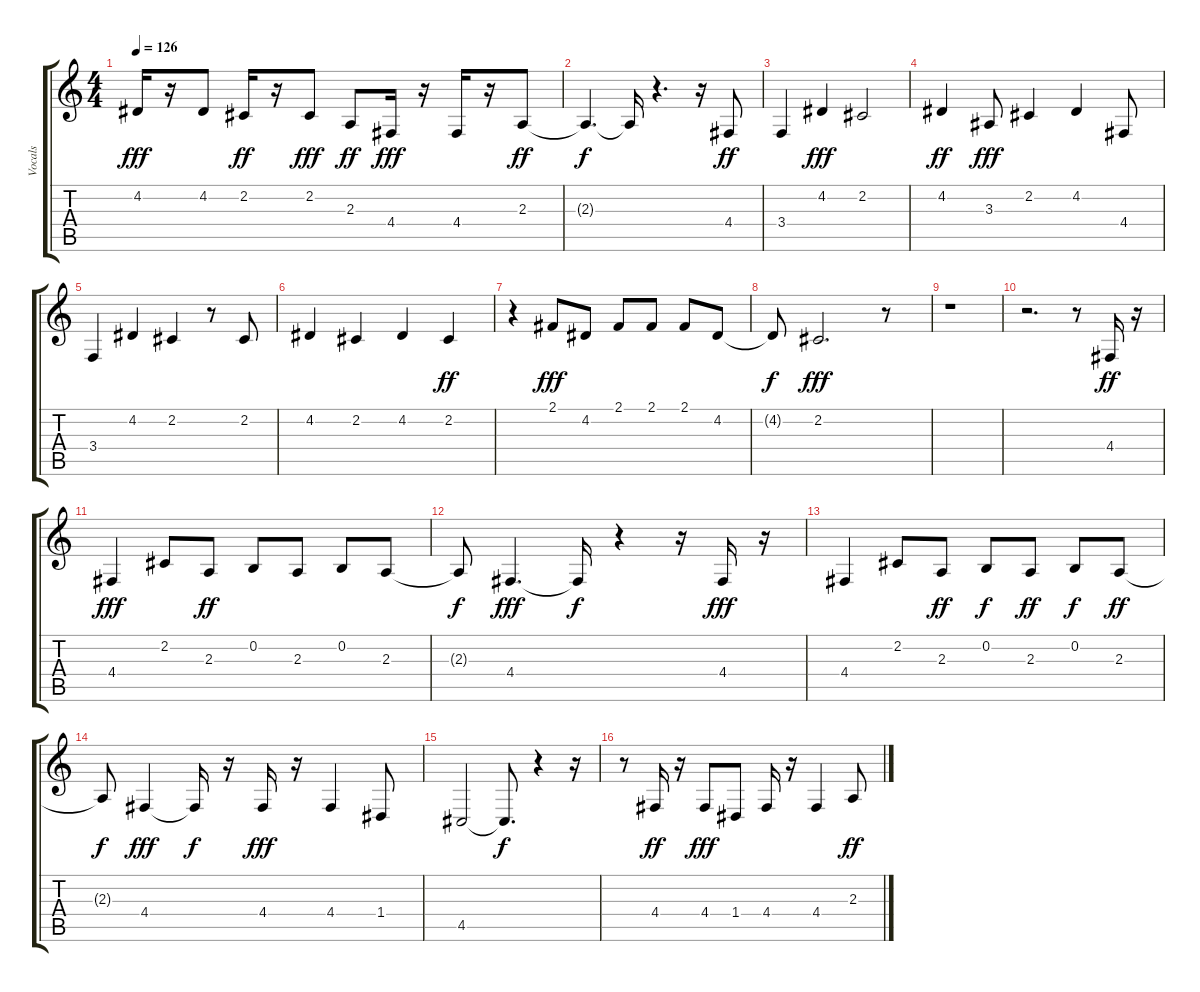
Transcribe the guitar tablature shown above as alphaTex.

\track ("Vocals" "Vocals") {instrument trombone}
\staff {score tabs}
\tuning (E4 B3 G3 D3 A2 E2) {hide}
\ts (4 4)
\tempo 126
\clef g2
\ks c
4.2.16{dy fff} r.16 4.2.8 2.2.16{dy ff} r.16 2.2.8{dy fff} 2.3.8{dy ff} 4.4.16{dy fff} r.16 4.4.16 r.16 2.3.8{dy ff} |
2.3{t}.4{d dy f} 2.3{t}.16 r.4{d} r.16 4.4.8{dy ff} |
3.4.4 4.2.4{dy fff} 2.2.2 |
4.2.4{dy ff} 3.3.8{dy fff} 2.2.4 4.2.4 4.4.8 |
3.4.4 4.2.4 2.2.4 r.8 2.2.8 |
4.2.4 2.2.4 4.2.4 2.2.4{dy ff} |
r.4 2.1.8{dy fff} 4.2.8 2.1.8 2.1.8 2.1.8 4.2.8 |
4.2{t}.8{dy f} 2.2.2{d dy fff} r.8 |
r.1 |
r.2{d} r.8 4.4.16{dy ff} r.16 |
4.4.4{dy fff} 2.2.8 2.3.8{dy ff} 0.2.8 2.3.8 0.2.8 2.3.8 |
2.3{t}.8{dy f} 4.4.4{d dy fff} 4.4{t}.16{dy f} r.4 r.16 4.4.16{dy fff} r.16 |
4.4.4 2.2.8 2.3.8{dy ff} 0.2.8{dy f} 2.3.8{dy ff} 0.2.8{dy f} 2.3.8{dy ff} |
2.3{t}.8{dy f} 4.4.4{dy fff} 4.4{t}.16{dy f} r.16 4.4.16{dy fff} r.16 4.4.4 1.4.8 |
4.5.2 4.5{t}.8{d dy f} r.4 r.16 |
r.8 4.4.16{dy ff} r.16 4.4.8{dy fff} 1.4.8 4.4.16 r.16 4.4.4 2.3.8{dy ff}
